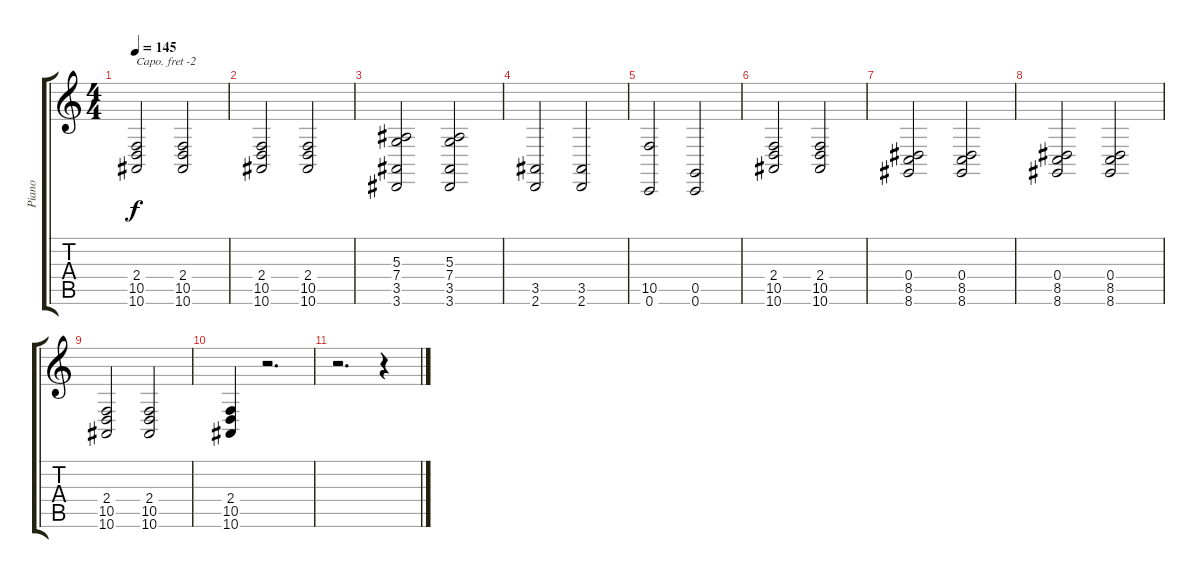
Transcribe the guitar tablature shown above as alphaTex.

\track ("Piano" "Piano") {instrument acousticgrandpiano}
\staff {score tabs}
\capo -2
\tuning (E4 B3 G3 D3 A2 D2) {hide}
\ts (4 4)
\tempo 145
\clef g2
\ks c
(2.4 10.5 10.6).2{dy f} (2.4 10.5 10.6).2 |
(2.4 10.5 10.6).2 (2.4 10.5 10.6).2 |
(5.3 7.4 3.5 3.6).2 (5.3 7.4 3.5 3.6).2 |
(3.5 2.6).2 (3.5 2.6).2 |
(10.5 0.6).2 (0.5 0.6).2 |
(2.4 10.5 10.6).2 (2.4 10.5 10.6).2 |
(0.4 8.5 8.6).2 (0.4 8.5 8.6).2 |
(0.4 8.5 8.6).2 (0.4 8.5 8.6).2 |
(2.4 10.5 10.6).2 (2.4 10.5 10.6).2 |
(2.4 10.5 10.6).4 r.2{d} |
r.2{d} r.4
